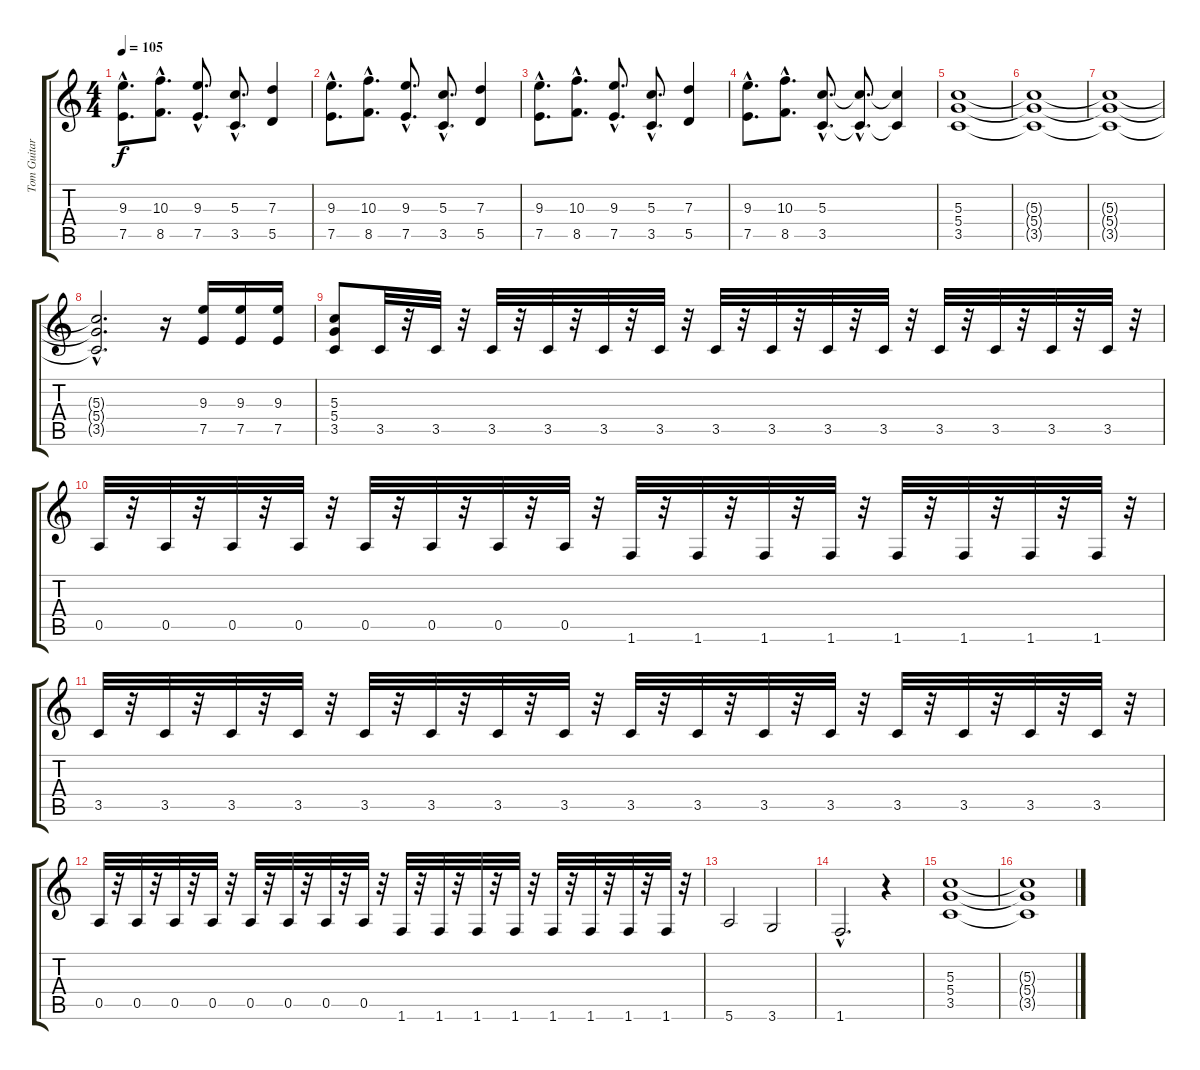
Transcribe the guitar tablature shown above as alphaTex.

\track ("Tom Guitar 1" "Tom Guitar") {instrument distortionguitar}
\staff {score tabs}
\tuning (E4 B3 G3 D3 A2 E2) {hide}
\ts (4 4)
\tempo 105
\clef g2
\ks c
(9.3{hac} 7.5{hac}).8{d dy f} (10.3{hac} 8.5{hac}).8{d} (9.3{hac} 7.5{hac}).8{d} (5.3{hac} 3.5{hac}).8{d} (7.3 5.5).4 |
(9.3{hac} 7.5{hac}).8{d} (10.3{hac} 8.5{hac}).8{d} (9.3{hac} 7.5{hac}).8{d} (5.3{hac} 3.5{hac}).8{d} (7.3 5.5).4 |
(9.3{hac} 7.5{hac}).8{d} (10.3{hac} 8.5{hac}).8{d} (9.3{hac} 7.5{hac}).8{d} (5.3{hac} 3.5{hac}).8{d} (7.3 5.5).4 |
(9.3{hac} 7.5{hac}).8{d} (10.3{hac} 8.5{hac}).8{d} (5.3{hac} 3.5{hac}).8{d} (5.3{hac t} 3.5{hac t}).8{d} (5.3{t} 3.5{t}).4 |
(5.3 5.4 3.5).1{volume 0} |
(5.3{t} 5.4{t} 3.5{t}).1 |
(5.3{t} 5.4{t} 3.5{t}).1 |
(5.3{hac t} 5.4{hac t} 3.5{hac t}).2{d} r.16 (9.3 7.5).16{volume 14} (9.3 7.5).16 (9.3 7.5).16 |
(5.3 5.4 3.5).8 3.5.32 r.32 3.5.32 r.32 3.5.32 r.32 3.5.32 r.32 3.5.32 r.32 3.5.32 r.32 3.5.32 r.32 3.5.32 r.32 3.5.32 r.32 3.5.32 r.32 3.5.32 r.32 3.5.32 r.32 3.5.32 r.32 3.5.32 r.32 |
0.5.32 r.32 0.5.32 r.32 0.5.32 r.32 0.5.32 r.32 0.5.32 r.32 0.5.32 r.32 0.5.32 r.32 0.5.32 r.32 1.6.32 r.32 1.6.32 r.32 1.6.32 r.32 1.6.32 r.32 1.6.32 r.32 1.6.32 r.32 1.6.32 r.32 1.6.32 r.32 |
3.5.32 r.32 3.5.32 r.32 3.5.32 r.32 3.5.32 r.32 3.5.32 r.32 3.5.32 r.32 3.5.32 r.32 3.5.32 r.32 3.5.32 r.32 3.5.32 r.32 3.5.32 r.32 3.5.32 r.32 3.5.32 r.32 3.5.32 r.32 3.5.32 r.32 3.5.32 r.32 |
0.5.32 r.32 0.5.32 r.32 0.5.32 r.32 0.5.32 r.32 0.5.32 r.32 0.5.32 r.32 0.5.32 r.32 0.5.32 r.32 1.6.32 r.32 1.6.32 r.32 1.6.32 r.32 1.6.32 r.32 1.6.32 r.32 1.6.32 r.32 1.6.32 r.32 1.6.32 r.32 |
5.6.2{volume 7} 3.6.2 |
1.6{hac}.2{d volume 0} r.4{volume 14} |
(5.3 5.4 3.5).1{volume 0} |
(5.3{t} 5.4{t} 3.5{t}).1
